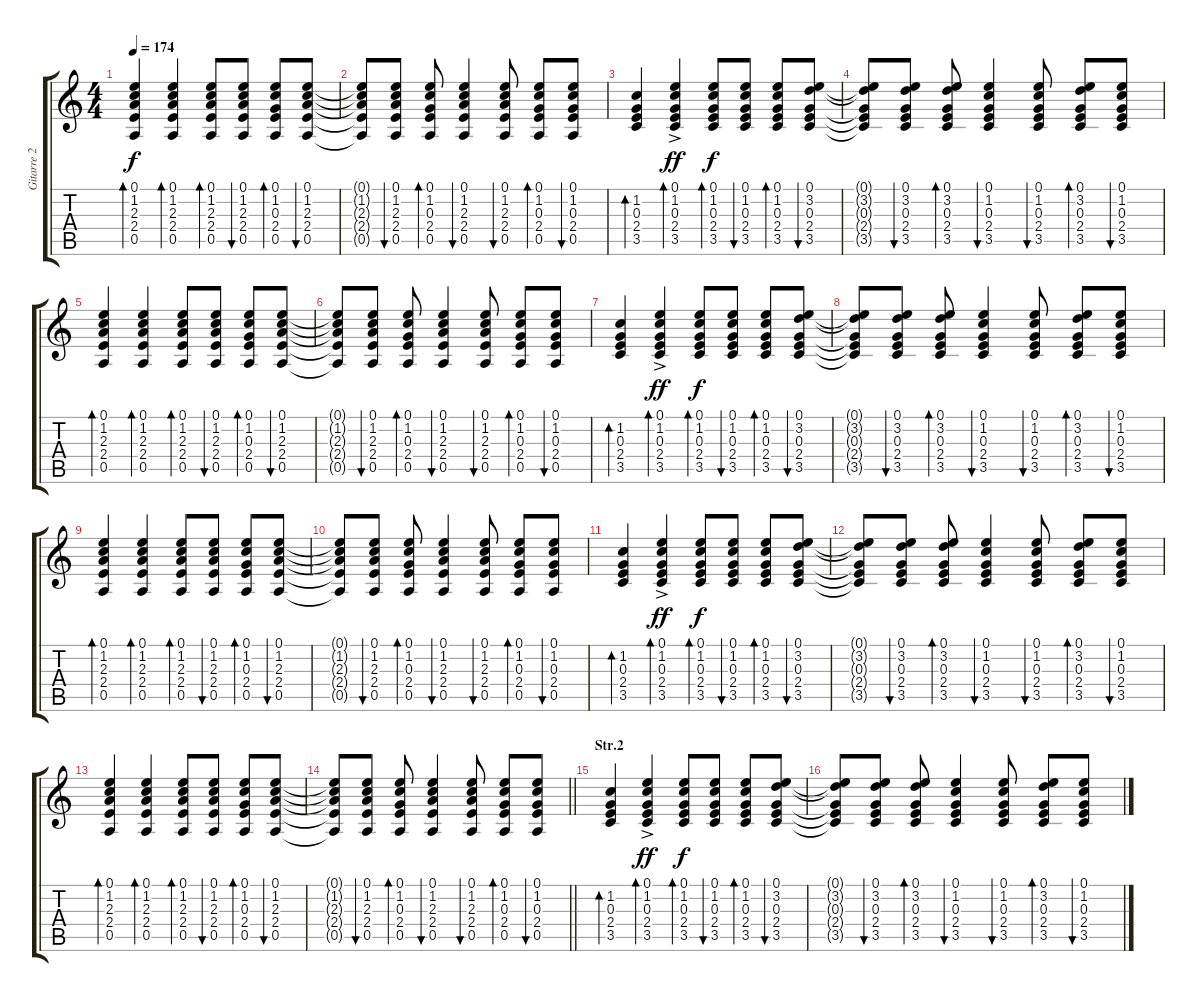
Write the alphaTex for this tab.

\track ("Gitarre 2" "Gitarre 2") {instrument acousticguitarsteel}
\staff {score tabs}
\tuning (E4 B3 G3 D3 A2 E2) {hide}
\ts (4 4)
\tempo 174
\clef g2
\ks c
(0.1 1.2 2.3 2.4 0.5).4{bd 30 dy f} (0.1 1.2 2.3 2.4 0.5).4{bd 30} (0.1 1.2 2.3 2.4 0.5).8{bd 30} (0.1 1.2 2.3 2.4 0.5).8{bu 30} (0.1 1.2 0.3 2.4 0.5).8{bd 30} (0.1 1.2 2.3 2.4 0.5).8{bu 30} |
(0.1{t} 1.2{t} 2.3{t} 2.4{t} 0.5{t}).8 (0.1 1.2 2.3 2.4 0.5).8{bu 30} (0.1 1.2 0.3 2.4 0.5).8{bd 30} (0.1 1.2 2.3 2.4 0.5).4{bu 30} (0.1 1.2 2.3 2.4 0.5).8{bu 30} (0.1 1.2 0.3 2.4 0.5).8{bd 30} (0.1 1.2 0.3 2.4 0.5).8{bu 30} |
(1.2 0.3 2.4 3.5).4{bd 30} (0.1{ac} 1.2{ac} 0.3{ac} 2.4{ac} 3.5{ac}).4{bd 30 dy ff} (0.1 1.2 0.3 2.4 3.5).8{bd 30 dy f} (0.1 1.2 0.3 2.4 3.5).8{bu 30} (0.1 1.2 0.3 2.4 3.5).8{bd 30} (0.1 3.2 0.3 2.4 3.5).8{bu 30} |
(0.1{t} 3.2{t} 0.3{t} 2.4{t} 3.5{t}).8 (0.1 3.2 0.3 2.4 3.5).8{bu 30} (0.1 3.2 0.3 2.4 3.5).8{bd 30} (0.1 1.2 0.3 2.4 3.5).4{bu 30} (0.1 1.2 0.3 2.4 3.5).8{bu 30} (0.1 3.2 0.3 2.4 3.5).8{bd 30} (0.1 1.2 0.3 2.4 3.5).8{bu 30} |
(0.1 1.2 2.3 2.4 0.5).4{bd 30} (0.1 1.2 2.3 2.4 0.5).4{bd 30} (0.1 1.2 2.3 2.4 0.5).8{bd 30} (0.1 1.2 2.3 2.4 0.5).8{bu 30} (0.1 1.2 0.3 2.4 0.5).8{bd 30} (0.1 1.2 2.3 2.4 0.5).8{bu 30} |
(0.1{t} 1.2{t} 2.3{t} 2.4{t} 0.5{t}).8 (0.1 1.2 2.3 2.4 0.5).8{bu 30} (0.1 1.2 0.3 2.4 0.5).8{bd 30} (0.1 1.2 2.3 2.4 0.5).4{bu 30} (0.1 1.2 2.3 2.4 0.5).8{bu 30} (0.1 1.2 0.3 2.4 0.5).8{bd 30} (0.1 1.2 0.3 2.4 0.5).8{bu 30} |
(1.2 0.3 2.4 3.5).4{bd 30} (0.1{ac} 1.2{ac} 0.3{ac} 2.4{ac} 3.5{ac}).4{bd 30 dy ff} (0.1 1.2 0.3 2.4 3.5).8{bd 30 dy f} (0.1 1.2 0.3 2.4 3.5).8{bu 30} (0.1 1.2 0.3 2.4 3.5).8{bd 30} (0.1 3.2 0.3 2.4 3.5).8{bu 30} |
(0.1{t} 3.2{t} 0.3{t} 2.4{t} 3.5{t}).8 (0.1 3.2 0.3 2.4 3.5).8{bu 30} (0.1 3.2 0.3 2.4 3.5).8{bd 30} (0.1 1.2 0.3 2.4 3.5).4{bu 30} (0.1 1.2 0.3 2.4 3.5).8{bu 30} (0.1 3.2 0.3 2.4 3.5).8{bd 30} (0.1 1.2 0.3 2.4 3.5).8{bu 30} |
(0.1 1.2 2.3 2.4 0.5).4{bd 30} (0.1 1.2 2.3 2.4 0.5).4{bd 30} (0.1 1.2 2.3 2.4 0.5).8{bd 30} (0.1 1.2 2.3 2.4 0.5).8{bu 30} (0.1 1.2 0.3 2.4 0.5).8{bd 30} (0.1 1.2 2.3 2.4 0.5).8{bu 30} |
(0.1{t} 1.2{t} 2.3{t} 2.4{t} 0.5{t}).8 (0.1 1.2 2.3 2.4 0.5).8{bu 30} (0.1 1.2 0.3 2.4 0.5).8{bd 30} (0.1 1.2 2.3 2.4 0.5).4{bu 30} (0.1 1.2 2.3 2.4 0.5).8{bu 30} (0.1 1.2 0.3 2.4 0.5).8{bd 30} (0.1 1.2 0.3 2.4 0.5).8{bu 30} |
(1.2 0.3 2.4 3.5).4{bd 30} (0.1{ac} 1.2{ac} 0.3{ac} 2.4{ac} 3.5{ac}).4{bd 30 dy ff} (0.1 1.2 0.3 2.4 3.5).8{bd 30 dy f} (0.1 1.2 0.3 2.4 3.5).8{bu 30} (0.1 1.2 0.3 2.4 3.5).8{bd 30} (0.1 3.2 0.3 2.4 3.5).8{bu 30} |
(0.1{t} 3.2{t} 0.3{t} 2.4{t} 3.5{t}).8 (0.1 3.2 0.3 2.4 3.5).8{bu 30} (0.1 3.2 0.3 2.4 3.5).8{bd 30} (0.1 1.2 0.3 2.4 3.5).4{bu 30} (0.1 1.2 0.3 2.4 3.5).8{bu 30} (0.1 3.2 0.3 2.4 3.5).8{bd 30} (0.1 1.2 0.3 2.4 3.5).8{bu 30} |
(0.1 1.2 2.3 2.4 0.5).4{bd 30} (0.1 1.2 2.3 2.4 0.5).4{bd 30} (0.1 1.2 2.3 2.4 0.5).8{bd 30} (0.1 1.2 2.3 2.4 0.5).8{bu 30} (0.1 1.2 0.3 2.4 0.5).8{bd 30} (0.1 1.2 2.3 2.4 0.5).8{bu 30} |
\barLineRight lightlight
(0.1{t} 1.2{t} 2.3{t} 2.4{t} 0.5{t}).8 (0.1 1.2 2.3 2.4 0.5).8{bu 30} (0.1 1.2 0.3 2.4 0.5).8{bd 30} (0.1 1.2 2.3 2.4 0.5).4{bu 30} (0.1 1.2 2.3 2.4 0.5).8{bu 30} (0.1 1.2 0.3 2.4 0.5).8{bd 30} (0.1 1.2 0.3 2.4 0.5).8{bu 30} |
\section ("" "Str.2")
(1.2 0.3 2.4 3.5).4{bd 30} (0.1{ac} 1.2{ac} 0.3{ac} 2.4{ac} 3.5{ac}).4{bd 30 dy ff} (0.1 1.2 0.3 2.4 3.5).8{bd 30 dy f} (0.1 1.2 0.3 2.4 3.5).8{bu 30} (0.1 1.2 0.3 2.4 3.5).8{bd 30} (0.1 3.2 0.3 2.4 3.5).8{bu 30} |
(0.1{t} 3.2{t} 0.3{t} 2.4{t} 3.5{t}).8 (0.1 3.2 0.3 2.4 3.5).8{bu 30} (0.1 3.2 0.3 2.4 3.5).8{bd 30} (0.1 1.2 0.3 2.4 3.5).4{bu 30} (0.1 1.2 0.3 2.4 3.5).8{bu 30} (0.1 3.2 0.3 2.4 3.5).8{bd 30} (0.1 1.2 0.3 2.4 3.5).8{bu 30}
